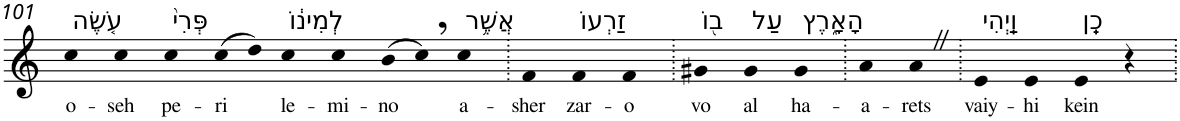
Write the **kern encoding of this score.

**kern	**text
*part1	*part1
*staff1	*staff1
*I"Piano	*
*I'Pno	*
!!LO:PB:g=z
*clefG2	*
*k[]	*
=101	=101
!LO:TX:a:t=עֹ֤שֶׂה	!
!	!LO:LY:b
4cc	o-
!	!LO:LY:b
4cc	-seh
!LO:TX:a:t=פְּרִי֙	!
!	!LO:LY:b
4cc	pe-
!	!LO:LY:b
(>8cc	-ri
8dd)	.
!LO:TX:a:t=לְמִינ֔וֹ	!
!	!LO:LY:b
4cc	le-
!	!LO:LY:b
4cc	-mi-
!	!LO:LY:b
(>8b	-no
8cc,)	.
!LO:TX:a:t=אֲשֶׁ֥ר	!
!	!LO:LY:b
4cc	a-
=102.	=102.
!	!LO:LY:b
4f	-sher
!LO:TX:a:t=זַרְעוֹ	!
!	!LO:LY:b
4f	zar-
!	!LO:LY:b
4f	-o
=103.	=103.
!LO:TX:a:t=ב֖וֹ	!
!	!LO:LY:b
4g#X	vo
!LO:TX:a:t=עַל	!
!	!LO:LY:b
4g#	al
!LO:TX:a:t=הָאָ֑רֶץ	!
!	!LO:LY:b
4g#	ha-
=104.	=104.
!	!LO:LY:b
4a	-a-
!	!LO:LY:b
4aZ	-rets
=105.	=105.
!LO:TX:a:t=וַֽיְהִי	!
!	!LO:LY:b
4e	vaiy-
!	!LO:LY:b
4e	-hi
!LO:TX:a:t=כֵֽן	!
!	!LO:LY:b
4e	kein
4r	.
=.	=.
*-	*-
